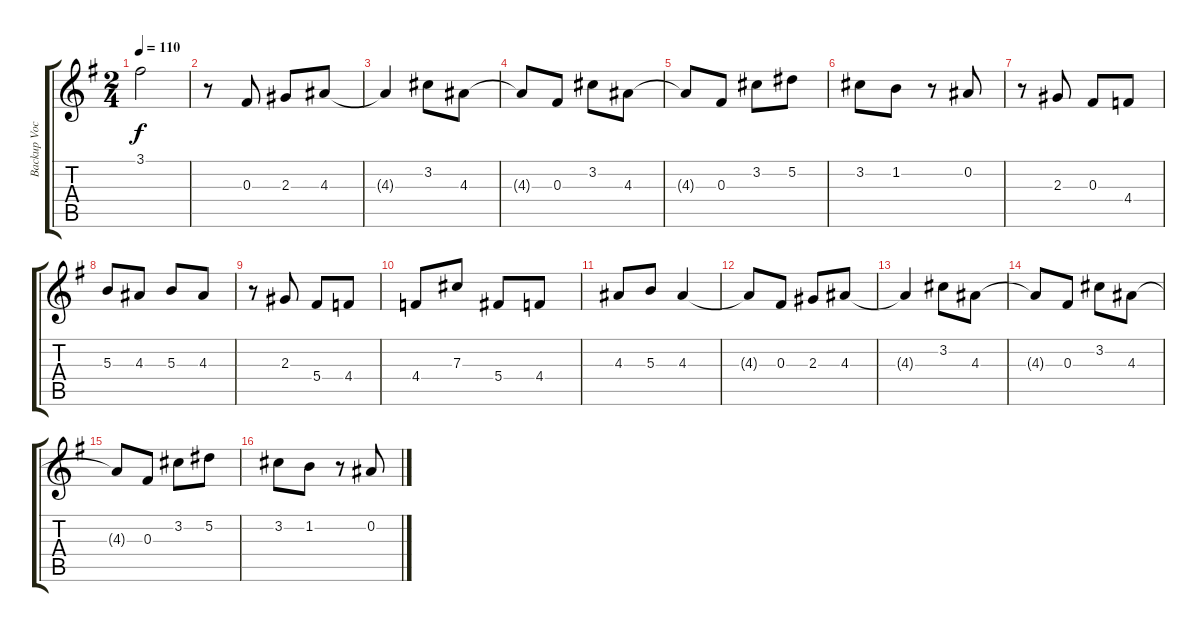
\track ("Backup Vocals" "Backup Voc") {instrument overdrivenguitar}
\staff {score tabs}
\tuning (Eb4 Bb3 Gb3 Db3 Ab2 Eb2) {hide}
\ts (2 4)
\tempo 110
\clef g2
\ks g
3.1.2{dy f} |
r.8 0.3.8 2.3.8 4.3.8 |
4.3{t}.4 3.2.8 4.3.8 |
4.3{t}.8 0.3.8 3.2.8 4.3.8 |
4.3{t}.8 0.3.8 3.2.8 5.2.8 |
3.2.8 1.2.8 r.8 0.2.8 |
r.8 2.3.8 0.3.8 4.4.8 |
5.3.8 4.3.8 5.3.8 4.3.8 |
r.8 2.3.8 5.4.8 4.4.8 |
4.4.8 7.3.8 5.4.8 4.4.8 |
4.3.8 5.3.8 4.3.4 |
4.3{t}.8 0.3.8 2.3.8 4.3.8 |
4.3{t}.4 3.2.8 4.3.8 |
4.3{t}.8 0.3.8 3.2.8 4.3.8 |
4.3{t}.8 0.3.8 3.2.8 5.2.8 |
3.2.8 1.2.8 r.8 0.2.8
